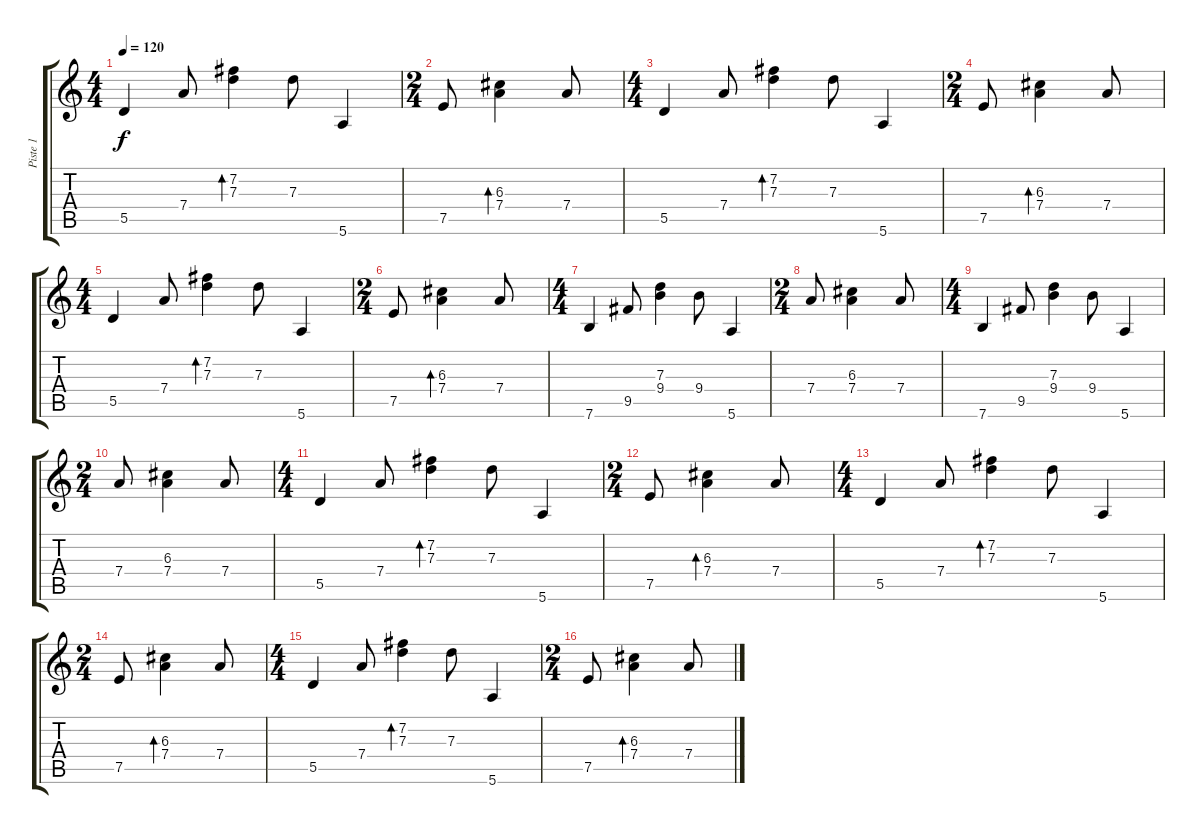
\track ("Piste 1" "Piste 1") {instrument acousticguitarsteel}
\staff {score tabs}
\tuning (E4 B3 G3 D3 A2 E2) {hide}
\ts (4 4)
\tempo 120
\clef g2
\ks c
5.5.4{dy f instrument acousticguitarsteel} 7.4.8 (7.2 7.3).4{bd 240} 7.3.8 5.6.4 |
\ts (2 4)
7.5.8 (6.3 7.4).4{bd 240} 7.4.8 |
\ts (4 4)
5.5.4 7.4.8 (7.2 7.3).4{bd 240} 7.3.8 5.6.4 |
\ts (2 4)
7.5.8 (6.3 7.4).4{bd 240} 7.4.8 |
\ts (4 4)
5.5.4 7.4.8 (7.2 7.3).4{bd 240} 7.3.8 5.6.4 |
\ts (2 4)
7.5.8 (6.3 7.4).4{bd 240} 7.4.8 |
\ts (4 4)
7.6.4 9.5.8 (7.3 9.4).4 9.4.8 5.6.4 |
\ts (2 4)
7.4.8 (6.3 7.4).4 7.4.8 |
\ts (4 4)
7.6.4 9.5.8 (7.3 9.4).4 9.4.8 5.6.4 |
\ts (2 4)
7.4.8 (6.3 7.4).4 7.4.8 |
\ts (4 4)
5.5.4 7.4.8 (7.2 7.3).4{bd 240} 7.3.8 5.6.4 |
\ts (2 4)
7.5.8 (6.3 7.4).4{bd 240} 7.4.8 |
\ts (4 4)
5.5.4 7.4.8 (7.2 7.3).4{bd 240} 7.3.8 5.6.4 |
\ts (2 4)
7.5.8 (6.3 7.4).4{bd 240} 7.4.8 |
\ts (4 4)
5.5.4 7.4.8 (7.2 7.3).4{bd 240} 7.3.8 5.6.4 |
\ts (2 4)
7.5.8 (6.3 7.4).4{bd 240} 7.4.8
